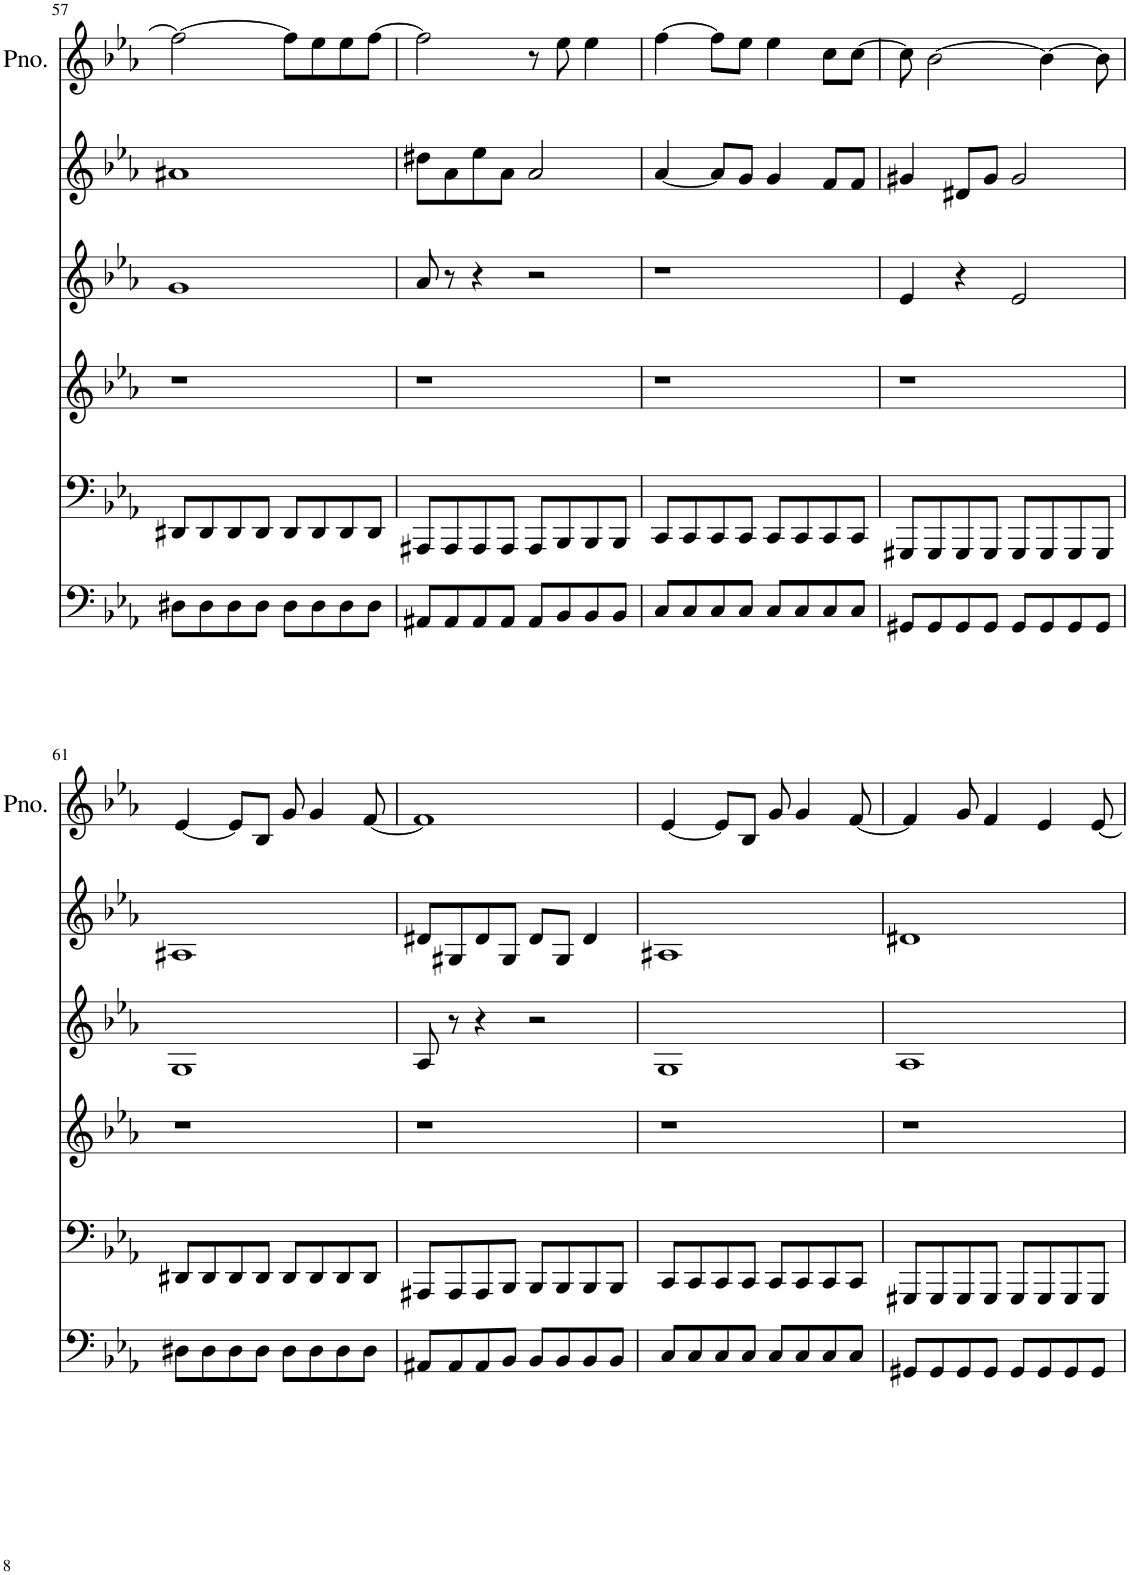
**kern	**kern	**kern	**kern	**kern	**kern
*part6	*part5	*part4	*part3	*part2	*part1
*staff6	*staff5	*staff4	*staff3	*staff2	*staff1
*I"Piano	*I"Piano	*I"Piano	*I"Piano	*I"Piano	*I"Piano
*I'Pno	*I'Pno	*I'Pno	*I'Pno	*I'Pno	*I'Pno.
!!LO:PB:g=z
*clefF4	*clefF4	*clefG2	*clefG2	*clefG2	*clefG2
*k[b-e-a-]	*k[b-e-a-]	*k[b-e-a-]	*k[b-e-a-]	*k[b-e-a-]	*k[b-e-a-]
*M4/4	*M4/4	*M4/4	*M4/4	*M4/4	*M4/4
=57	=57	=57	=57	=57	=57
8D#X\L	8DD#X/L	1r	1g	1a#X	2ff\_
8D#\	8DD#/	.	.	.	.
8D#\	8DD#/	.	.	.	.
8D#\J	8DD#/J	.	.	.	.
8D#\L	8DD#/L	.	.	.	8ff\L]
8D#\	8DD#/	.	.	.	8ee-\
8D#\	8DD#/	.	.	.	8ee-\
8D#\J	8DD#/J	.	.	.	[8ff\J
=58	=58	=58	=58	=58	=58
8AA#X/L	8AAA#X/L	1r	8a-/	8dd#X\L	2ff\]
8AA#/	8AAA#/	.	8r	8a-\	.
8AA#/	8AAA#/	.	4r	8ee-\	.
8AA#/J	8AAA#/J	.	.	8a-\J	.
8AA#/L	8AAA#/L	.	2r	2a-/	8r
8BB-/	8BBB-/	.	.	.	8ee-\
8BB-/	8BBB-/	.	.	.	4ee-\
8BB-/J	8BBB-/J	.	.	.	.
=59	=59	=59	=59	=59	=59
8C/L	8CC/L	1r	1r	[4a-/	[4ff\
8C/	8CC/	.	.	.	.
8C/	8CC/	.	.	8a-/L]	8ff\L]
8C/J	8CC/J	.	.	8g/J	8ee-\J
8C/L	8CC/L	.	.	4g/	4ee-\
8C/	8CC/	.	.	.	.
8C/	8CC/	.	.	8f/L	8cc\L
8C/J	8CC/J	.	.	8f/J	[8cc\J
=60	=60	=60	=60	=60	=60
8GG#X/L	8GGG#X/L	1r	4e-/	4g#X/	8cc\]
8GG#/	8GGG#/	.	.	.	[2b-\
8GG#/	8GGG#/	.	4r	8d#X/L	.
8GG#/J	8GGG#/J	.	.	8g#/J	.
8GG#/L	8GGG#/L	.	2e-/	2g#/	.
8GG#/	8GGG#/	.	.	.	4b-\_
8GG#/	8GGG#/	.	.	.	.
8GG#/J	8GGG#/J	.	.	.	8b-\]
!!LO:LB:g=z
=61	=61	=61	=61	=61	=61
8D#X\L	8DD#X/L	1r	1G	1A#X	[4e-/
8D#\	8DD#/	.	.	.	.
8D#\	8DD#/	.	.	.	8e-/L]
8D#\J	8DD#/J	.	.	.	8B-/J
8D#\L	8DD#/L	.	.	.	8g/
8D#\	8DD#/	.	.	.	4g/
8D#\	8DD#/	.	.	.	.
8D#\J	8DD#/J	.	.	.	[8f/
=62	=62	=62	=62	=62	=62
8AA#X/L	8AAA#X/L	1r	8A-/	8d#X/L	1f]
8AA#/	8AAA#/	.	8r	8G#X/	.
8AA#/	8AAA#/	.	4r	8d#/	.
8BB-/J	8BBB-/J	.	.	8G#/J	.
8BB-/L	8BBB-/L	.	2r	8d#/L	.
8BB-/	8BBB-/	.	.	8G#/J	.
8BB-/	8BBB-/	.	.	4d#/	.
8BB-/J	8BBB-/J	.	.	.	.
=63	=63	=63	=63	=63	=63
8C/L	8CC/L	1r	1G	1A#X	[4e-/
8C/	8CC/	.	.	.	.
8C/	8CC/	.	.	.	8e-/L]
8C/J	8CC/J	.	.	.	8B-/J
8C/L	8CC/L	.	.	.	8g/
8C/	8CC/	.	.	.	4g/
8C/	8CC/	.	.	.	.
8C/J	8CC/J	.	.	.	[8f/
=64	=64	=64	=64	=64	=64
8GG#X/L	8GGG#X/L	1r	1A-	1d#X	4f/]
8GG#/	8GGG#/	.	.	.	.
8GG#/	8GGG#/	.	.	.	8g/
8GG#/J	8GGG#/J	.	.	.	4f/
8GG#/L	8GGG#/L	.	.	.	.
8GG#/	8GGG#/	.	.	.	4e-/
8GG#/	8GGG#/	.	.	.	.
8GG#/J	8GGG#/J	.	.	.	[8e-/
=	=	=	=	=	=
*-	*-	*-	*-	*-	*-
